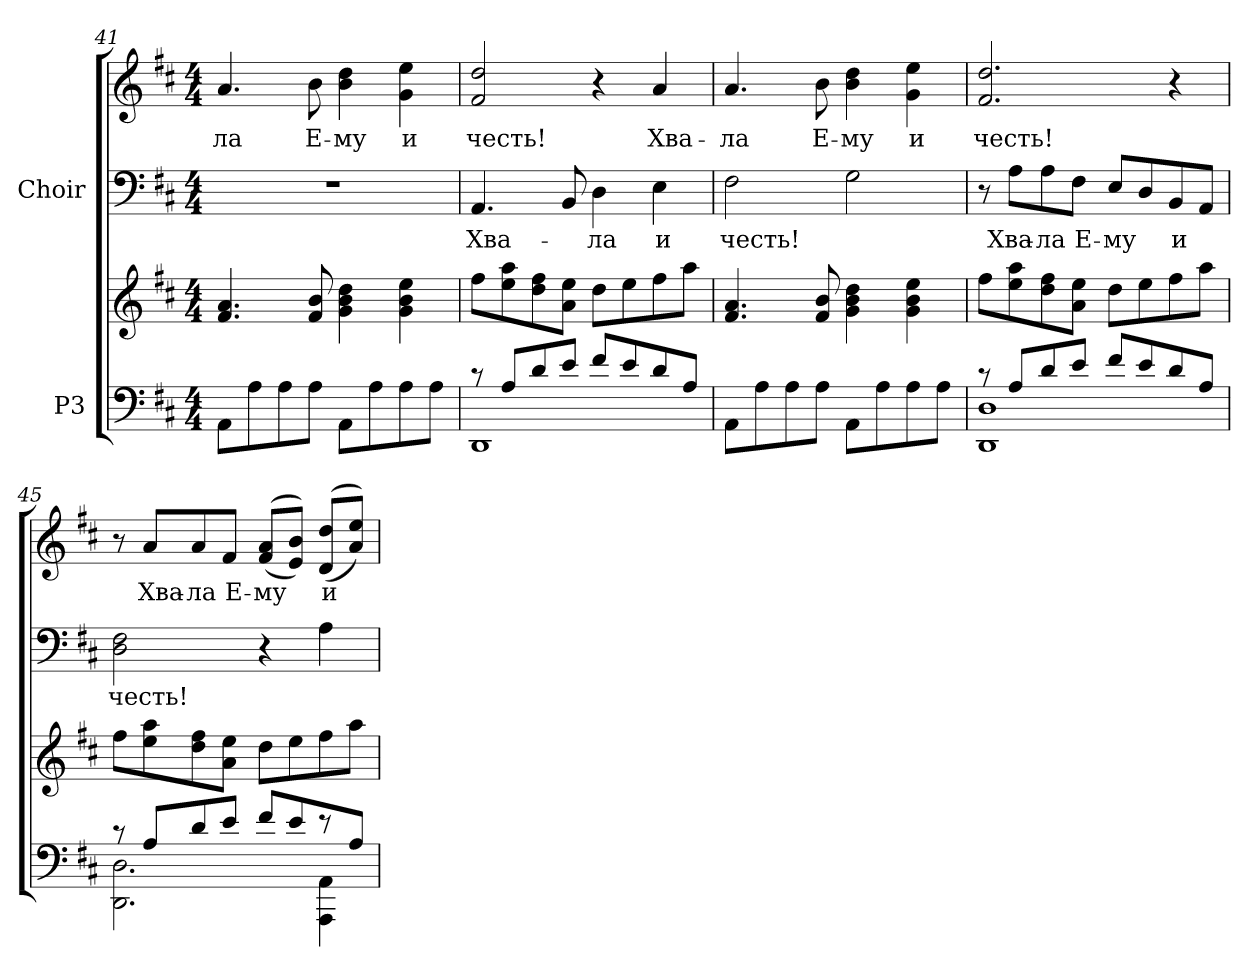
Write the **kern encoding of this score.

**kern	**kern	**kern	**text	**kern	**text
*part2	*part2	*part1	*part1	*part1	*part1
*staff4	*staff3	*staff2	*staff2	*staff1	*staff1
*I"P3	*	*I"Choir	*	*	*
!!LO:LB:g=z
*clefF4	*clefG2	*clefF4	*	*clefG2	*
*k[f#c#]	*k[f#c#]	*k[f#c#]	*	*k[f#c#]	*
*D:	*D:	*D:	*	*D:	*
*M4/4	*M4/4	*M4/4	*	*M4/4	*
=41	=41	=41	=41	=41	=41
!	!	!	!	!	!LO:LY:b:color=#000000
8AAi\L	4.f#i/ 4.ai	1r	.	4.ai/	-ла
8Ai\	.	.	.	.	.
8Ai\	.	.	.	.	.
!	!	!	!	!	!LO:LY:b:color=#000000
8Ai\J	8f#i/ 8bi	.	.	8bi\	Е-
!	!	!	!	!	!LO:LY:b:color=#000000
8AAi\L	4gi\ 4bi 4ddi	.	.	4bi\ 4ddi	-му
8Ai\	.	.	.	.	.
!	!	!	!	!	!LO:LY:b:color=#000000
8Ai\	4gi\ 4bi 4eei	.	.	4gi\ 4eei	и
8Ai\J	.	.	.	.	.
=42	=42	=42	=42	=42	=42
*^	*	*	*	*	*
!	!	!	!	!LO:LY:a:color=#000000	!	!
!	!	!	!	!	!	!LO:LY:b:color=#000000
8r	1DDi	8ff#i\L	4.AAi/	Хва-	2f#i/ 2ddi	честь!
8Ai/L	.	8eei\ 8aai	.	.	.	.
8di/	.	8ddi\ 8ff#i	.	.	.	.
8ei/J	.	8ai\ 8eeiJ	8BBi/	.	.	.
!	!	!	!	!LO:LY:a:color=#000000	!	!
8f#i/L	.	8ddi\L	4Di\	-ла	4r	.
8ei/	.	8eei\	.	.	.	.
!	!	!	!	!LO:LY:a:color=#000000	!	!
!	!	!	!	!	!	!LO:LY:b:color=#000000
8di/	.	8ff#i\	4Ei\	и	4ai/	Хва-
8Ai/J	.	8aai\J	.	.	.	.
*v	*v	*	*	*	*	*
=43	=43	=43	=43	=43	=43
!	!	!	!LO:LY:a:color=#000000	!	!
!	!	!	!	!	!LO:LY:b:color=#000000
8AAi\L	4.f#i/ 4.ai	2F#i\	честь!	4.ai/	-ла
8Ai\	.	.	.	.	.
8Ai\	.	.	.	.	.
!	!	!	!	!	!LO:LY:b:color=#000000
8Ai\J	8f#i/ 8bi	.	.	8bi\	Е-
!	!	!	!	!	!LO:LY:b:color=#000000
8AAi\L	4gi\ 4bi 4ddi	2Gi\	.	4bi\ 4ddi	-му
8Ai\	.	.	.	.	.
!	!	!	!	!	!LO:LY:b:color=#000000
8Ai\	4gi\ 4bi 4eei	.	.	4gi\ 4eei	и
8Ai\J	.	.	.	.	.
!!LO:LB:g=z
=44	=44	=44	=44	=44	=44
*^	*	*	*	*	*
!	!	!	!	!	!	!LO:LY:b:color=#000000
8r	1DDi 1Di	8ff#i\L	8r	.	2.f#i/ 2.ddi	честь!
!	!	!	!	!LO:LY:a:color=#000000	!	!
8Ai/L	.	8eei\ 8aai	8Ai\L	Хва-	.	.
!	!	!	!	!LO:LY:a:color=#000000	!	!
8di/	.	8ddi\ 8ff#i	8Ai\	-ла	.	.
!	!	!	!	!LO:LY:a:color=#000000	!	!
8ei/J	.	8ai\ 8eeiJ	8F#i\J	Е-	.	.
!	!	!	!	!LO:LY:a:color=#000000	!	!
8f#i/L	.	8ddi\L	8Ei/L	-му	.	.
8ei/	.	8eei\	8Di/	.	.	.
!	!	!	!	!LO:LY:a:color=#000000	!	!
8di/	.	8ff#i\	8BBi/	и	4r	.
8Ai/J	.	8aai\J	8AAi/J	.	.	.
=45	=45	=45	=45	=45	=45	=45
!	!	!	!	!LO:LY:a:color=#000000	!	!
8r	2.DDi\ 2.Di	8ff#i\L	2Di\ 2F#i	честь!	8r	.
!	!	!	!	!	!	!LO:LY:b:color=#000000
8Ai/L	.	8eei\ 8aai	.	.	8ai/L	Хва-
!	!	!	!	!	!	!LO:LY:b:color=#000000
8di/	.	8ddi\ 8ff#i	.	.	8ai/	-ла
!	!	!	!	!	!	!LO:LY:b:color=#000000
8ei/J	.	8ai\ 8eeiJ	.	.	8f#i/J	Е-
!	!	!	!	!	!	!LO:LY:b:color=#000000
8f#i/L	.	8ddi\L	4r	.	((8f#i/ 8aiL	-му
8ei/	.	8eei\	.	.	8ei/ 8biJ))	.
!	!	!	!	!	!	!LO:LY:b:color=#000000
8r	4AAAi\ 4AAi	8ff#i\	4Ai\	.	((8di/ 8ddiL	и
8Ai/J	.	8aai\J	.	.	8ai/ 8eeiJ))	.
*v	*v	*	*	*	*	*
=	=	=	=	=	=
*-	*-	*-	*-	*-	*-
